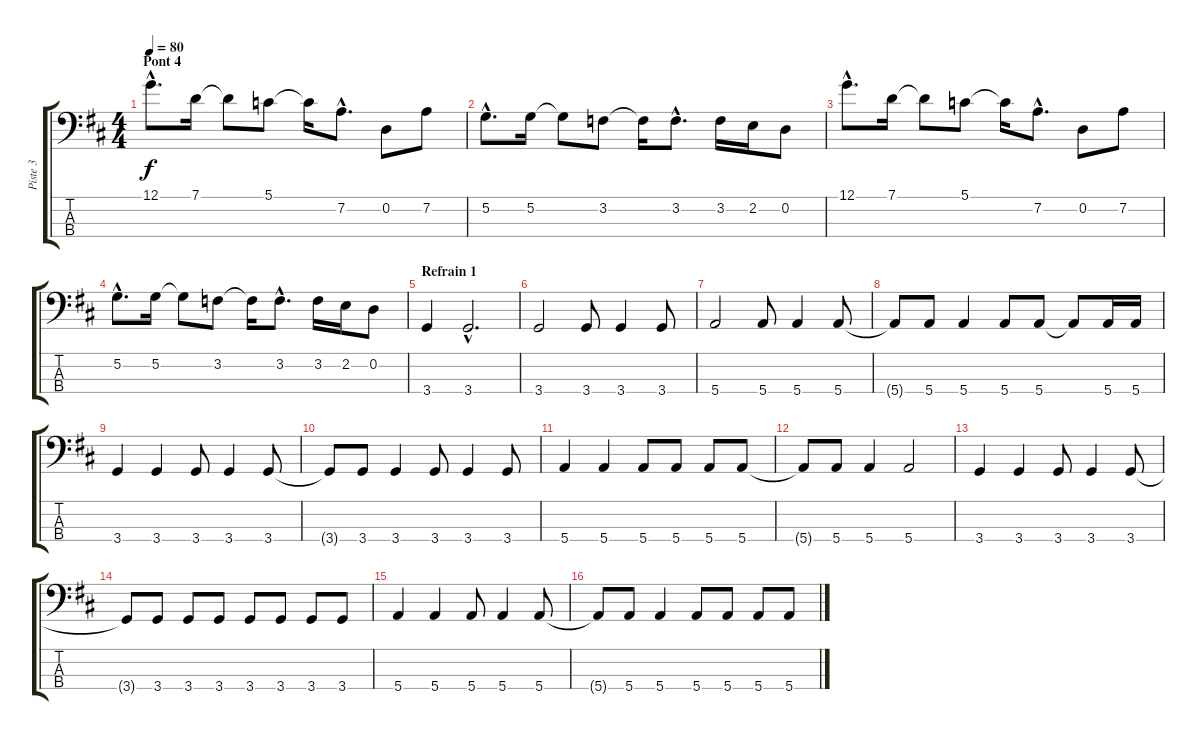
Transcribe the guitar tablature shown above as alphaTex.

\track ("Piste 3" "Piste 3") {instrument electricbassfinger}
\staff {score tabs}
\tuning (G2 D2 A1 E1) {hide}
\ts (4 4)
\section ("" "Pont 4")
\tempo 80
\clef f4
\ks d
12.1{hac}.8{d dy f} 7.1.16 7.1{t}.8 5.1.8 5.1{t}.16 7.2{hac}.8{d} 0.2.8 7.2.8 |
5.2{hac}.8{d} 5.2.16 5.2{t}.8 3.2.8 3.2{t}.16 3.2{hac}.8{d} 3.2.16 2.2.16 0.2.8 |
12.1{hac}.8{d} 7.1.16 7.1{t}.8 5.1.8 5.1{t}.16 7.2{hac}.8{d} 0.2.8 7.2.8 |
5.2{hac}.8{d} 5.2.16 5.2{t}.8 3.2.8 3.2{t}.16 3.2{hac}.8{d} 3.2.16 2.2.16 0.2.8 |
\section ("" "Refrain 1")
3.4.4 3.4{hac}.2{d} |
3.4.2 3.4.8 3.4.4 3.4.8 |
5.4.2 5.4.8 5.4.4 5.4.8 |
5.4{t}.8 5.4.8 5.4.4 5.4.8 5.4.8 5.4{t}.8 5.4.16 5.4.16 |
3.4.4 3.4.4 3.4.8 3.4.4 3.4.8 |
3.4{t}.8 3.4.8 3.4.4 3.4.8 3.4.4 3.4.8 |
5.4.4 5.4.4 5.4.8 5.4.8 5.4.8 5.4.8 |
5.4{t}.8 5.4.8 5.4.4 5.4.2 |
3.4.4 3.4.4 3.4.8 3.4.4 3.4.8 |
3.4{t}.8 3.4.8 3.4.8 3.4.8 3.4.8 3.4.8 3.4.8 3.4.8 |
5.4.4 5.4.4 5.4.8 5.4.4 5.4.8 |
5.4{t}.8 5.4.8 5.4.4 5.4.8 5.4.8 5.4.8 5.4.8
